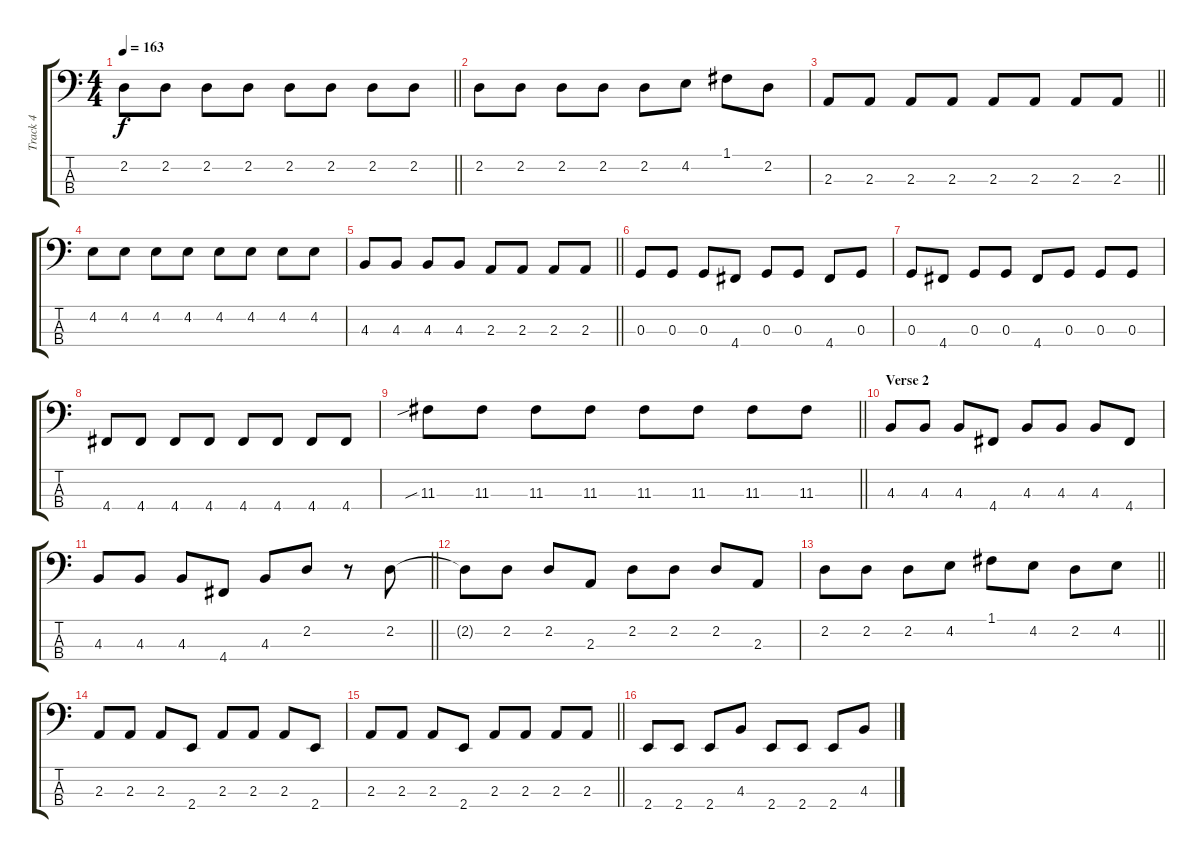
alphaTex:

\track ("Track 4" "Track 4") {instrument electricbassfinger}
\staff {score tabs}
\tuning (F2 C2 G1 D1) {hide}
\ts (4 4)
\tempo 163
\clef f4
\barLineRight lightlight
\ks c
2.2.8{dy f} 2.2.8 2.2.8 2.2.8 2.2.8 2.2.8 2.2.8 2.2.8 |
2.2.8 2.2.8 2.2.8 2.2.8 2.2.8 4.2.8 1.1.8 2.2.8 |
\barLineRight lightlight
2.3.8 2.3.8 2.3.8 2.3.8 2.3.8 2.3.8 2.3.8 2.3.8 |
4.2.8 4.2.8 4.2.8 4.2.8 4.2.8 4.2.8 4.2.8 4.2.8 |
\barLineRight lightlight
4.3.8 4.3.8 4.3.8 4.3.8 2.3.8 2.3.8 2.3.8 2.3.8 |
0.3.8 0.3.8 0.3.8 4.4.8 0.3.8 0.3.8 4.4.8 0.3.8 |
0.3.8 4.4.8 0.3.8 0.3.8 4.4.8 0.3.8 0.3.8 0.3.8 |
4.4.8 4.4.8 4.4.8 4.4.8 4.4.8 4.4.8 4.4.8 4.4.8 |
\barLineRight lightlight
11.3{sib}.8 11.3.8 11.3.8 11.3.8 11.3.8 11.3.8 11.3.8 11.3.8 |
\section ("" "Verse 2")
4.3.8 4.3.8 4.3.8 4.4.8 4.3.8 4.3.8 4.3.8 4.4.8 |
\barLineRight lightlight
4.3.8 4.3.8 4.3.8 4.4.8 4.3.8 2.2.8 r.8 2.2.8 |
2.2{t}.8 2.2.8 2.2.8 2.3.8 2.2.8 2.2.8 2.2.8 2.3.8 |
\barLineRight lightlight
2.2.8 2.2.8 2.2.8 4.2.8 1.1.8 4.2.8 2.2.8 4.2.8 |
2.3.8 2.3.8 2.3.8 2.4.8 2.3.8 2.3.8 2.3.8 2.4.8 |
\barLineRight lightlight
2.3.8 2.3.8 2.3.8 2.4.8 2.3.8 2.3.8 2.3.8 2.3.8 |
2.4.8 2.4.8 2.4.8 4.3.8 2.4.8 2.4.8 2.4.8 4.3.8
